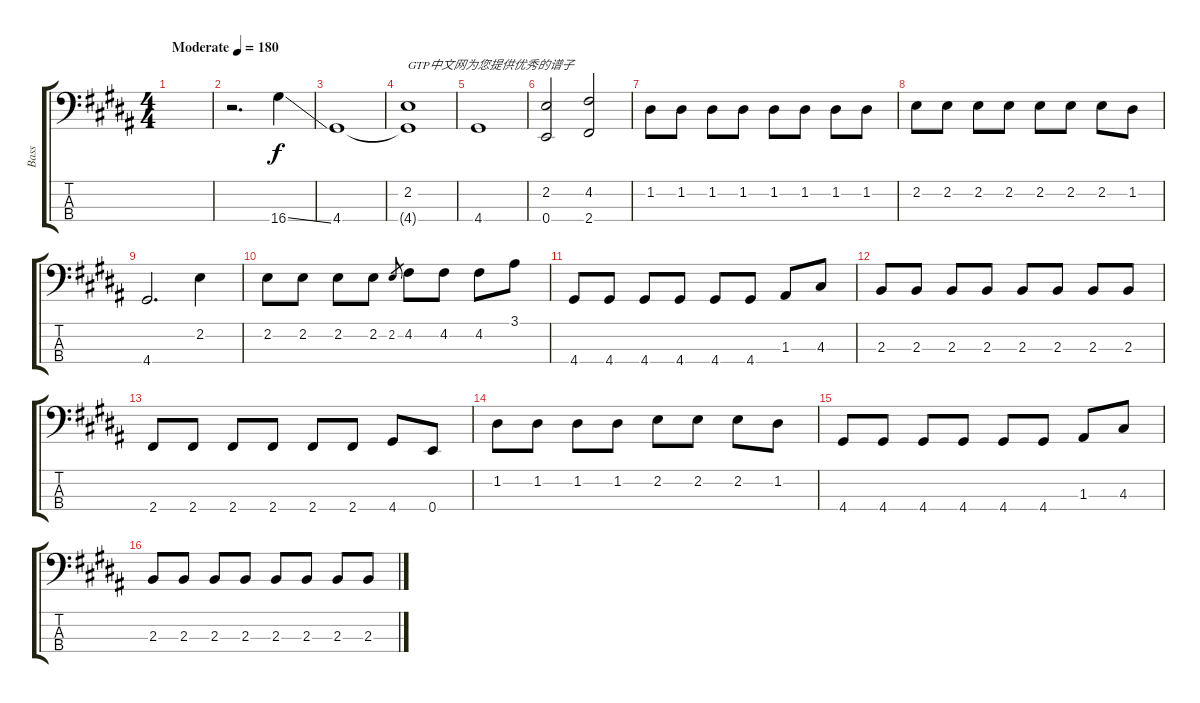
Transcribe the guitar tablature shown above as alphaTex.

\track ("Bass" "Bass") {instrument electricbassfinger}
\staff {score tabs}
\tuning (G2 D2 A1 E1) {hide}
\ts (4 4)
\tempo (180 "Moderate")
\clef f4
\ks g#minor
|
r.2{d} 16.4{ss}.4 |
4.4.1 |
(2.2 4.4{t}).1{txt "GTP中文网为您提供优秀的谱子"} |
4.4.1 |
(2.2 0.4).2 (4.2 2.4).2 |
1.2.8 1.2.8 1.2.8 1.2.8 1.2.8 1.2.8 1.2.8 1.2.8 |
2.2.8 2.2.8 2.2.8 2.2.8 2.2.8 2.2.8 2.2.8 1.2.8 |
4.4.2{d} 2.2.4 |
2.2.8 2.2.8 2.2.8 2.2.8 2.2.8{gr} 4.2.8 4.2.8 4.2.8 3.1.8 |
4.4.8 4.4.8 4.4.8 4.4.8 4.4.8 4.4.8 1.3.8 4.3.8 |
2.3.8 2.3.8 2.3.8 2.3.8 2.3.8 2.3.8 2.3.8 2.3.8 |
2.4.8 2.4.8 2.4.8 2.4.8 2.4.8 2.4.8 4.4.8 0.4.8 |
1.2.8 1.2.8 1.2.8 1.2.8 2.2.8 2.2.8 2.2.8 1.2.8 |
4.4.8 4.4.8 4.4.8 4.4.8 4.4.8 4.4.8 1.3.8 4.3.8 |
2.3.8 2.3.8 2.3.8 2.3.8 2.3.8 2.3.8 2.3.8 2.3.8
